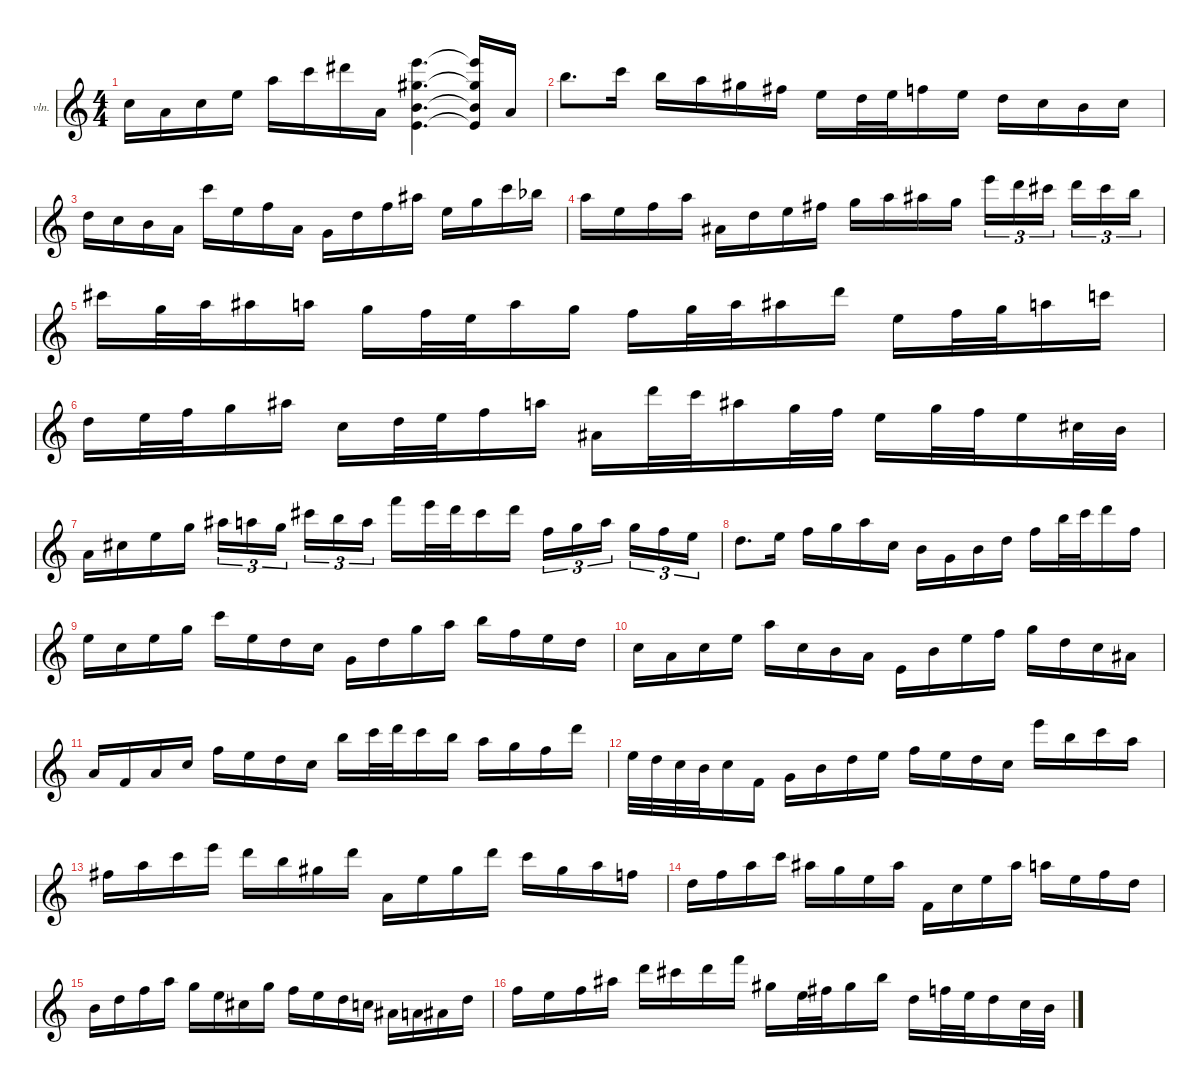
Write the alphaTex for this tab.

\hideDynamics
\bracketExtendMode nobrackets
\firstSystemTrackNameOrientation horizontal
\otherSystemsTrackNameOrientation horizontal
\track ("Solo Violin" "vln.") {instrument violin}
\staff {score}
\tuning (E5 A4 D4 G3)
\ts (4 4)
\tempo (58 hide)
\clef g2
\ks aminor
10.3.16{dy ff beam Down} 14.4.16{beam Down} 17.4.16{beam Down} 14.3.16{beam Down} 12.2.16{beam Down} 15.2.16{beam Down} 18.2{acc #}.16{beam Down} 14.4.16{beam Down} (11.2{acc #} 9.4 9.3 12.1).4{d beam Down} (11.2{t acc #} 9.4{t} 9.3{t} 12.1{t}).16{beam Up} 7.3.16{beam Up} |
7.1.8{d beam Down} 8.1.16{beam Down} 14.2.16{beam Down} 12.2.16{beam Down} 11.2{acc #}.16{beam Down} 9.2{acc #}.16{beam Down} 14.3.16{beam Down} 12.3.32{beam Down} 14.3.32{beam Down} 15.3.16{beam Down} 14.3.16{beam Down} 12.3.16{beam Down} 10.3.16{beam Down} 9.3.16{beam Down} 10.3.16{beam Down} |
12.3.16{beam Down} 10.3.16{beam Down} 9.3.16{beam Down} 14.4.16{beam Down} 15.2.16{beam Down} 14.3.16{beam Down} 15.3.16{beam Down} 14.4.16{beam Down} 12.4.16{beam Down} 12.3.16{beam Down} 15.3.16{beam Down} 13.2{acc #}.16{beam Down} 14.3.16{beam Down} 17.3.16{beam Down} 15.2.16{beam Down} 13.2{acc b}.16{beam Down} |
12.2.16{beam Down} 14.3.16{beam Down} 15.3.16{beam Down} 19.3.16{beam Down} 15.4{acc #}.16{beam Down} 12.3.16{beam Down} 14.3.16{beam Down} 16.3{acc #}.16{beam Down} 17.3.16{beam Down} 19.3.16{beam Down} 20.3{acc #}.16{beam Down} 17.3.16{beam Down} 19.2.16{tu (3 2) beam Down} 17.2.16{tu (3 2) beam Down} 16.2{acc #}.16{tu (3 2) beam Down} 17.2.16{tu (3 2) beam Down} 16.2{acc #}.16{tu (3 2) beam Down} 14.2.16{tu (3 2) beam Down} |
16.2{acc #}.16{beam Down} 17.3.32{beam Down} 19.3.32{beam Down} 20.3{acc #}.16{beam Down} 19.3.16{beam Down} 17.3.16{beam Down} 15.3.32{beam Down} 14.3.32{beam Down} 12.2.16{beam Down} 10.2.16{beam Down} 8.2.16{beam Down} 10.2.32{beam Down} 12.2.32{beam Down} 13.2{acc #}.16{beam Down} 17.2.16{beam Down} 14.3.16{beam Down} 15.3.32{beam Down} 17.3.32{beam Down} 19.3.16{beam Down} 15.2.16{beam Down} |
12.3.16{beam Down} 14.3.32{beam Down} 15.3.32{beam Down} 17.3.16{beam Down} 20.3{acc #}.16{beam Down} 17.4.16{beam Down} 19.4.32{beam Down} 21.4.32{beam Down} 22.4.16{beam Down} 19.3.16{beam Down} 15.4{acc #}.16{beam Down} 17.2.32{beam Down} 15.2.32{beam Down} 13.2{acc #}.16{beam Down} 17.3.32{beam Down} 15.3.32{beam Down} 14.3.16{beam Down} 17.3.32{beam Down} 15.3.32{beam Down} 14.3.16{beam Down} 18.4{acc #}.32{beam Down} 16.4.32{beam Down} |
14.4.16{beam Down} 11.3{acc #}.16{beam Down} 14.3.16{beam Down} 17.3.16{beam Down} 20.3{acc #}.16{tu (3 2) beam Down} 19.3.16{tu (3 2) beam Down} 17.3.16{tu (3 2) beam Down} 16.2{acc #}.16{tu (3 2) beam Down} 14.2.16{tu (3 2) beam Down} 12.2.16{tu (3 2) beam Down} 13.1.16{beam Down} 12.1.32{beam Down} 10.1.32{beam Down} 9.1{acc #}.16{beam Down} 10.1.16{beam Down} 8.2.16{tu (3 2) beam Down} 10.2.16{tu (3 2) beam Down} 12.2.16{tu (3 2) beam Down} 10.2.16{tu (3 2) beam Down} 15.3.16{tu (3 2) beam Down} 14.3.16{tu (3 2) beam Down} |
12.3.8{d beam Down} 14.3.16{beam Down} 15.3.16{beam Down} 17.3.16{beam Down} 19.3.16{beam Down} 17.4.16{beam Down} 16.4.16{beam Down} 12.4.16{beam Down} 16.4.16{beam Down} 19.4.16{beam Down} 15.3.16{beam Down} 14.2.32{beam Down} 15.2.32{beam Down} 17.2.16{beam Down} 15.3.16{beam Down} |
14.3.16{beam Down} 17.4.16{beam Down} 14.3.16{beam Down} 17.3.16{beam Down} 15.2.16{beam Down} 14.3.16{beam Down} 12.3.16{beam Down} 10.3.16{beam Down} 12.4.16{beam Down} 12.3.16{beam Down} 10.2.16{beam Down} 12.2.16{beam Down} 14.2.16{beam Down} 15.3.16{beam Down} 14.3.16{beam Down} 12.3.16{beam Down} |
10.3.16{beam Down} 14.4.16{beam Down} 17.4.16{beam Down} 14.3.16{beam Down} 12.2.16{beam Down} 10.3.16{beam Down} 9.3.16{beam Down} 7.3.16{beam Down} 9.4.16{beam Down} 9.3.16{beam Down} 7.2.16{beam Down} 8.2.16{beam Down} 10.2.16{beam Down} 12.3.16{beam Down} 10.3.16{beam Down} 8.3{acc #}.16{beam Down} |
7.3.16{beam Up} 10.4.16{beam Up} 14.4.16{beam Up} 17.4.16{beam Up} 15.3.16{beam Down} 14.3.16{beam Down} 12.3.16{beam Down} 10.3.16{beam Down} 14.2.16{beam Down} 15.2.32{beam Down} 17.2.32{beam Down} 15.2.16{beam Down} 14.2.16{beam Down} 12.2.16{beam Down} 10.2.16{beam Down} 8.2.16{beam Down} 10.1.16{beam Down} |
14.3.32{beam Down} 12.3.32{beam Down} 10.3.32{beam Down} 9.3.32{beam Down} 10.3.16{beam Down} 10.4.16{beam Down} 12.4.16{beam Down} 9.3.16{beam Down} 12.3.16{beam Down} 14.3.16{beam Down} 15.3.16{beam Down} 14.3.16{beam Down} 12.3.16{beam Down} 10.3.16{beam Down} 12.1.16{beam Down} 14.2.16{beam Down} 15.2.16{beam Down} 12.2.16{beam Down} |
9.2{acc #}.16{beam Down} 12.2.16{beam Down} 15.2.16{beam Down} 19.2.16{beam Down} 17.2.16{beam Down} 14.2.16{beam Down} 11.2{acc #}.16{beam Down} 10.1.16{beam Down} 14.4.16{beam Down} 14.3.16{beam Down} 11.2{acc #}.16{beam Down} 10.1.16{beam Down} 8.1.16{beam Down} 11.2{acc #}.16{beam Down} 12.2.16{beam Down} 15.3.16{beam Down} |
12.3.16{beam Down} 15.3.16{beam Down} 19.3.16{beam Down} 22.3.16{beam Down} 20.3{acc #}.16{beam Down} 17.3.16{beam Down} 14.3.16{beam Down} 13.2{acc #}.16{beam Down} 10.4.16{beam Down} 10.3.16{beam Down} 14.3.16{beam Down} 13.2{acc #}.16{beam Down} 12.2.16{beam Down} 14.3.16{beam Down} 15.3.16{beam Down} 12.3.16{beam Down} |
9.3.16{beam Down} 12.3.16{beam Down} 15.3.16{beam Down} 19.3.16{beam Down} 17.3.16{beam Down} 21.4.16{beam Down} 18.4{acc #}.16{beam Down} 17.3.16{beam Down} 15.3.16{beam Down} 14.3.16{beam Down} 12.3.16{beam Down} 10.3.16{beam Down} 8.3{acc #}.16{beam Down} 7.3.16{beam Down} 8.3{acc #}.16{beam Down} 12.3.16{beam Down} |
15.3.16{beam Down} 14.3.16{beam Down} 15.3.16{beam Down} 13.2{acc #}.16{beam Down} 10.1.16{beam Down} 9.1{acc #}.16{beam Down} 10.1.16{beam Down} 13.1.16{beam Down} 11.2{acc #}.16{beam Down} 14.3.32{beam Down} 16.3{acc #}.32{beam Down} 18.3{acc #}.16{beam Down} 21.3.16{beam Down} 19.4.16{beam Down} 22.4.32{beam Down} 21.4.32{beam Down} 19.4.16{beam Down} 17.4.32{beam Down} 16.4.32{beam Down}
